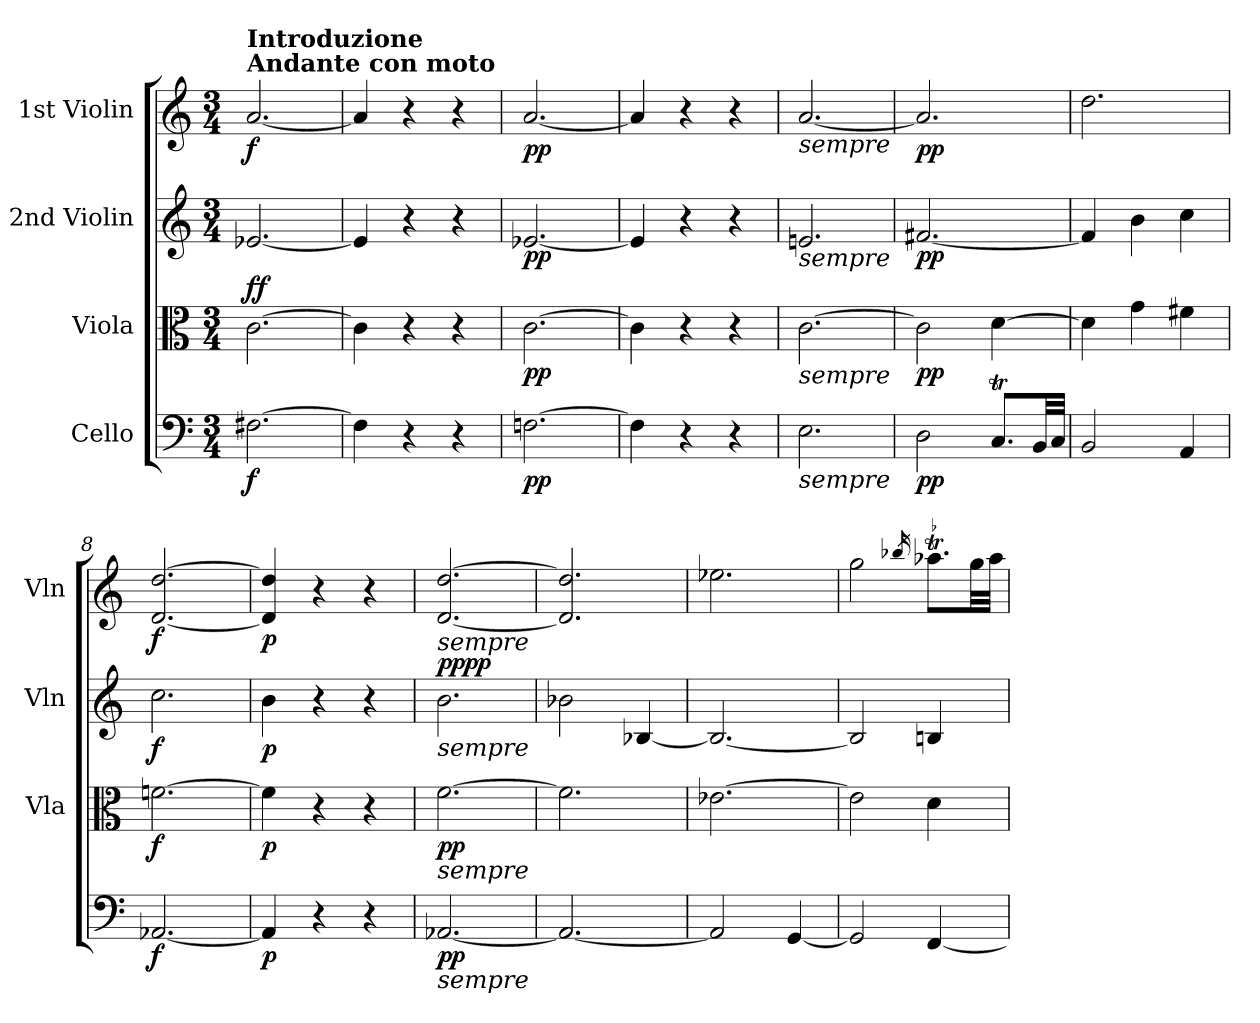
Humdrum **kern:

**kern	**dynam	**kern	**dynam	**kern	**dynam	**kern	**dynam
*part4	*part4	*part3	*part3	*part2	*part2	*part1	*part1
*staff4	*staff4	*staff3	*staff3	*staff2	*staff2	*staff1	*staff1
*I"Cello	*	*I"Viola	*	*I"2nd Violin	*	*I"1st Violin	*
*	*	*I'Vla	*	*I'Vln	*	*I'Vln	*
*clefF4	*	*clefC3	*	*clefG2	*	*clefG2	*
*k[]	*	*k[]	*	*k[]	*	*k[]	*
*M3/4	*	*M3/4	*	*M3/4	*	*M3/4	*
=1	=1	=1	=1	=1	=1	=1	=1
!	!	!	!	!	!	!LO:TX:a:B:t=Andante con moto	!
!	!	!	!	!	!	!LO:TX:a:B:t=Introduzione	!
!	!LO:DY:b	!	!LO:DY:b	!	!	!	!
!	!	!	!LO:DY:n=1:a	!	!	!	!LO:DY:b
[2.F#X\	f	[2.c\	f f	[2.e-X/	.	[2.a/	f
=2	=2	=2	=2	=2	=2	=2	=2
4F#\]	.	4c\]	.	4e-/]	.	4a/]	.
4r	.	4r	.	4r	.	4r	.
4r	.	4r	.	4r	.	4r	.
=3	=3	=3	=3	=3	=3	=3	=3
!	!LO:DY:b	!	!LO:DY:b	!	!LO:DY:b	!	!LO:DY:b
[2.Fn\	pp	[2.c\	pp	[2.e-X/	pp	[2.a/	pp
=4	=4	=4	=4	=4	=4	=4	=4
4F\]	.	4c\]	.	4e-/]	.	4a/]	.
4r	.	4r	.	4r	.	4r	.
4r	.	4r	.	4r	.	4r	.
=5	=5	=5	=5	=5	=5	=5	=5
!	!	!	!	!	!	!LO:TX:b:i:t=sempre	!
!	!	!	!	!LO:TX:b:i:t=sempre	!	!	!
!	!	!LO:TX:b:i:t=sempre	!	!	!	!	!
!LO:TX:b:i:t=sempre	!	!	!	!	!	!	!
2.E\	.	[2.c\	.	2.en/	.	[2.a/	.
=6	=6	=6	=6	=6	=6	=6	=6
!	!LO:DY:b	!	!LO:DY:b	!	!LO:DY:b	!	!LO:DY:b
2D\	pp	2c\]	pp	[2.f#X/	pp	2.a/]	pp
8.CT/L	.	[4d\	.	.	.	.	.
32BB/LL	.	.	.	.	.	.	.
32C/JJJ	.	.	.	.	.	.	.
=7	=7	=7	=7	=7	=7	=7	=7
2BB/	.	4d\]	.	4f#/]	.	2.dd\	.
.	.	4g\	.	4b\	.	.	.
4AA/	.	4f#X\	.	4cc\	.	.	.
=8	=8	=8	=8	=8	=8	=8	=8
!	!LO:DY:b	!	!LO:DY:b	!	!LO:DY:b	!	!LO:DY:b
[2.AA-X/	f	[2.fn\	f	2.cc\	f	[2.d/ [2.dd/	f
=9	=9	=9	=9	=9	=9	=9	=9
!	!LO:DY:b	!	!LO:DY:b	!	!LO:DY:b	!	!LO:DY:b
4AA-/]	p	4f\]	p	4b\	p	4d/] 4dd/]	p
4r	.	4r	.	4r	.	4r	.
4r	.	4r	.	4r	.	4r	.
=10	=10	=10	=10	=10	=10	=10	=10
!	!	!	!	!	!	!LO:TX:b:i:t=sempre	!
!	!	!	!	!LO:TX:b:i:t=sempre	!	!	!
!	!	!LO:TX:b:i:t=sempre	!	!	!	!	!
!LO:TX:b:i:t=sempre	!	!	!	!	!	!	!
!	!LO:DY:b	!	!LO:DY:b	!	!LO:DY:b	!	!
!	!	!	!	!	!LO:DY:n=1:a	!	!
[2.AA-X/	pp	[2.f\	pp	2.b\	pp pp	[2.d/ [2.dd/	.
!!LO:LB:g=z
=11	=11	=11	=11	=11	=11	=11	=11
2.AA-/_	.	2.f\]	.	2b-X\	.	2.d/] 2.dd/]	.
.	.	.	.	[4B-X/	.	.	.
=12	=12	=12	=12	=12	=12	=12	=12
2AA-/]	.	[2.e-X\	.	2.B-/_	.	2.ee-X\	.
[4GG/	.	.	.	.	.	.	.
=13	=13	=13	=13	=13	=13	=13	=13
2GG/]	.	2e-\]	.	2B-/]	.	2gg\	.
.	.	.	.	.	.	16qbb-X/	.
[4FF/	.	4d\	.	4Bn/	.	8.aa-XT\L	.
.	.	.	.	.	.	32gg\LL	.
.	.	.	.	.	.	32aa-\JJJ	.
=	=	=	=	=	=	=	=
*-	*-	*-	*-	*-	*-	*-	*-
